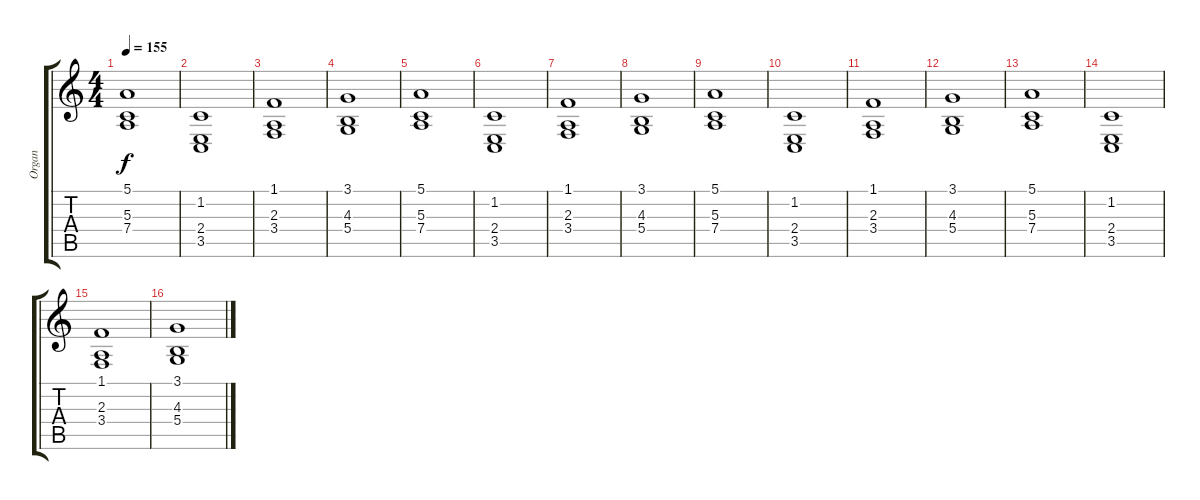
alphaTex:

\track ("Organ" "Organ") {instrument rockorgan}
\staff {score tabs}
\tuning (E4 B3 G3 D3 A2 E2) {hide}
\ts (4 4)
\tempo 155
\clef g2
\ks c
(5.1 5.3 7.4).1{dy f} |
(1.2 2.4 3.5).1 |
(1.1 2.3 3.4).1 |
(3.1 4.3 5.4).1 |
(5.1 5.3 7.4).1 |
(1.2 2.4 3.5).1 |
(1.1 2.3 3.4).1 |
(3.1 4.3 5.4).1 |
(5.1 5.3 7.4).1 |
(1.2 2.4 3.5).1 |
(1.1 2.3 3.4).1 |
(3.1 4.3 5.4).1 |
(5.1 5.3 7.4).1 |
(1.2 2.4 3.5).1 |
(1.1 2.3 3.4).1 |
(3.1 4.3 5.4).1
